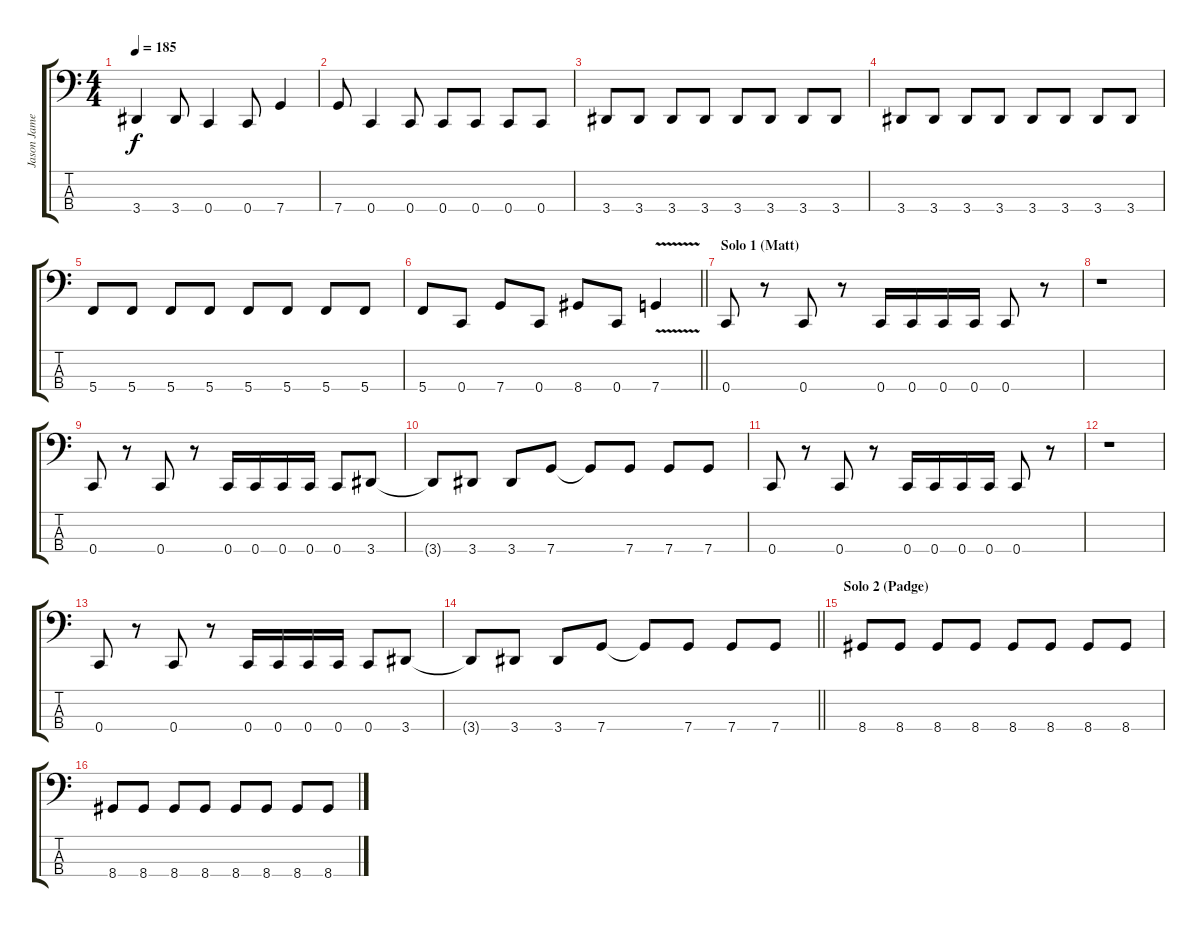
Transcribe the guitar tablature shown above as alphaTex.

\track ("Jason James (Jay)" "Jason Jame") {instrument electricbassfinger}
\staff {score tabs}
\tuning (F2 C2 G1 C1) {hide}
\ts (4 4)
\tempo 185
\clef f4
\ks c
3.4.4{dy f} 3.4.8 0.4.4 0.4.8 7.4.4 |
7.4.8 0.4.4 0.4.8 0.4.8 0.4.8 0.4.8 0.4.8 |
3.4.8 3.4.8 3.4.8 3.4.8 3.4.8 3.4.8 3.4.8 3.4.8 |
3.4.8 3.4.8 3.4.8 3.4.8 3.4.8 3.4.8 3.4.8 3.4.8 |
5.4.8 5.4.8 5.4.8 5.4.8 5.4.8 5.4.8 5.4.8 5.4.8 |
\barLineRight lightlight
5.4.8 0.4.8 7.4.8 0.4.8 8.4.8 0.4.8 7.4{v}.4 |
\section ("" "Solo 1 (Matt)")
0.4.8 r.8 0.4.8 r.8 0.4.16 0.4.16 0.4.16 0.4.16 0.4.8 r.8 |
r.1 |
0.4.8 r.8 0.4.8 r.8 0.4.16 0.4.16 0.4.16 0.4.16 0.4.8 3.4.8 |
3.4{t}.8 3.4.8 3.4.8 7.4.8 7.4{t}.8 7.4.8 7.4.8 7.4.8 |
0.4.8 r.8 0.4.8 r.8 0.4.16 0.4.16 0.4.16 0.4.16 0.4.8 r.8 |
r.1 |
0.4.8 r.8 0.4.8 r.8 0.4.16 0.4.16 0.4.16 0.4.16 0.4.8 3.4.8 |
\barLineRight lightlight
3.4{t}.8 3.4.8 3.4.8 7.4.8 7.4{t}.8 7.4.8 7.4.8 7.4.8 |
\section ("" "Solo 2 (Padge)")
8.4.8 8.4.8 8.4.8 8.4.8 8.4.8 8.4.8 8.4.8 8.4.8 |
8.4.8 8.4.8 8.4.8 8.4.8 8.4.8 8.4.8 8.4.8 8.4.8
